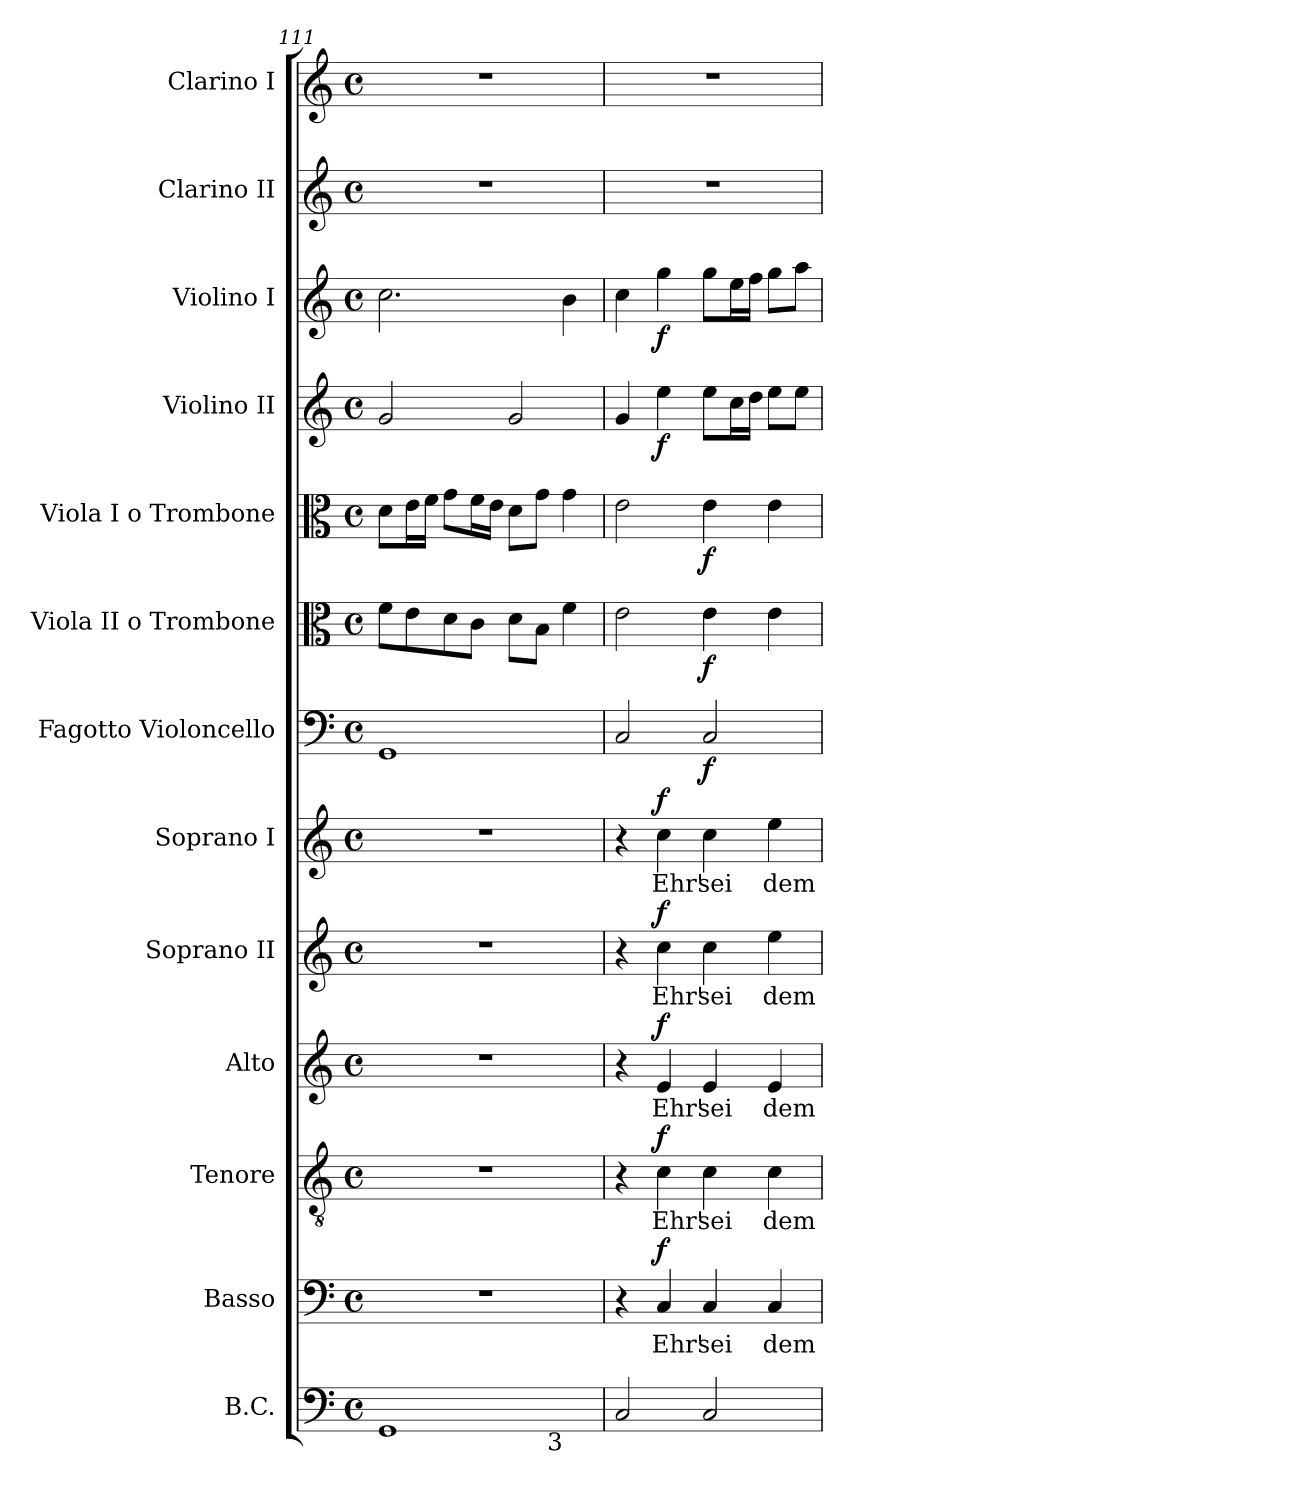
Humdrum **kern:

**kern	**kern	**text	**dynam	**kern	**text	**dynam	**kern	**text	**dynam	**kern	**text	**dynam	**kern	**text	**dynam	**kern	**dynam	**kern	**dynam	**kern	**dynam	**kern	**dynam	**kern	**dynam	**kern	**kern
*part13	*part12	*part12	*part12	*part11	*part11	*part11	*part10	*part10	*part10	*part9	*part9	*part9	*part8	*part8	*part8	*part7	*part7	*part6	*part6	*part5	*part5	*part4	*part4	*part3	*part3	*part2	*part1
*staff13	*staff12	*staff12	*staff12	*staff11	*staff11	*staff11	*staff10	*staff10	*staff10	*staff9	*staff9	*staff9	*staff8	*staff8	*staff8	*staff7	*staff7	*staff6	*staff6	*staff5	*staff5	*staff4	*staff4	*staff3	*staff3	*staff2	*staff1
*I"B.C.	*I"Basso	*	*	*I"Tenore	*	*	*I"Alto	*	*	*I"Soprano II	*	*	*I"Soprano I	*	*	*I"Fagotto Violoncello	*	*I"Viola II o Trombone	*	*I"Viola I o Trombone	*	*I"Violino II	*	*I"Violino I	*	*I"Clarino II	*I"Clarino I
*	*I'B.	*	*	*I'T.	*	*	*	*	*	*I'S.	*	*	*I'S.	*	*	*I'Fg.	*	*I'Vla.	*	*I'Vla.	*	*I'Vln. II	*	*I'Vln. I	*	*	*
*clefF4	*clefF4	*	*	*clefGv2	*	*	*clefG2	*	*	*clefG2	*	*	*clefG2	*	*	*clefF4	*	*clefC3	*	*clefC3	*	*clefG2	*	*clefG2	*	*clefG2	*clefG2
*	*	*	*	*ITrd7c12	*	*	*	*	*	*	*	*	*	*	*	*	*	*	*	*	*	*	*	*	*	*	*
*k[]	*k[]	*	*	*k[]	*	*	*k[]	*	*	*k[]	*	*	*k[]	*	*	*k[]	*	*k[]	*	*k[]	*	*k[]	*	*k[]	*	*k[]	*k[]
*C:	*C:	*	*	*C:	*	*	*C:	*	*	*C:	*	*	*C:	*	*	*C:	*	*C:	*	*C:	*	*C:	*	*C:	*	*C:	*C:
*M4/4	*M4/4	*	*	*M4/4	*	*	*M4/4	*	*	*M4/4	*	*	*M4/4	*	*	*M4/4	*	*M4/4	*	*M4/4	*	*M4/4	*	*M4/4	*	*M4/4	*M4/4
*met(c)	*met(c)	*	*	*met(c)	*	*	*met(c)	*	*	*met(c)	*	*	*met(c)	*	*	*met(c)	*	*met(c)	*	*met(c)	*	*met(c)	*	*met(c)	*	*met(c)	*met(c)
=111	=111	=111	=111	=111	=111	=111	=111	=111	=111	=111	=111	=111	=111	=111	=111	=111	=111	=111	=111	=111	=111	=111	=111	=111	=111	=111	=111
!LO:TX:b:rj:t=4	!	!	!	!	!	!	!	!	!	!	!	!	!	!	!	!	!	!	!	!	!	!	!	!	!	!	!
*^	*	*	*	*	*	*	*	*	*	*	*	*	*	*	*	*	*	*	*	*	*	*	*	*	*	*	*
1GGi	2.ryy	1r	.	.	1r	.	.	1r	.	.	1r	.	.	1r	.	.	1GGi	.	8fi\L	.	8di\L	.	2gi/	.	2.cci\	.	1r	1r
.	.	.	.	.	.	.	.	.	.	.	.	.	.	.	.	.	.	.	8ei\	.	16ei\L	.	.	.	.	.	.	.
.	.	.	.	.	.	.	.	.	.	.	.	.	.	.	.	.	.	.	.	.	16fi\JJ	.	.	.	.	.	.	.
.	.	.	.	.	.	.	.	.	.	.	.	.	.	.	.	.	.	.	8di\	.	8gi\L	.	.	.	.	.	.	.
.	.	.	.	.	.	.	.	.	.	.	.	.	.	.	.	.	.	.	8ci\J	.	16fi\L	.	.	.	.	.	.	.
.	.	.	.	.	.	.	.	.	.	.	.	.	.	.	.	.	.	.	.	.	16ei\JJ	.	.	.	.	.	.	.
.	.	.	.	.	.	.	.	.	.	.	.	.	.	.	.	.	.	.	8di\L	.	8di\L	.	2gi/	.	.	.	.	.
.	.	.	.	.	.	.	.	.	.	.	.	.	.	.	.	.	.	.	8Bi\J	.	8gi\J	.	.	.	.	.	.	.
!	!LO:TX:b:rj:t=3	!	!	!	!	!	!	!	!	!	!	!	!	!	!	!	!	!	!	!	!	!	!	!	!	!	!	!
.	4ryy	.	.	.	.	.	.	.	.	.	.	.	.	.	.	.	.	.	4fi\	.	4gi\	.	.	.	4bi\	.	.	.
*v	*v	*	*	*	*	*	*	*	*	*	*	*	*	*	*	*	*	*	*	*	*	*	*	*	*	*	*	*
!!LO:PB:g=z
=112	=112	=112	=112	=112	=112	=112	=112	=112	=112	=112	=112	=112	=112	=112	=112	=112	=112	=112	=112	=112	=112	=112	=112	=112	=112	=112	=112
2Ci/	4r	.	.	4r	.	.	4r	.	.	4r	.	.	4r	.	.	2Ci/	.	2ei\	.	2ei\	.	4gi/	.	4cci\	.	1r	1r
!	!	!LO:LY:b:color=#000000	!	!	!	!	!	!	!	!	!	!	!	!	!	!	!	!	!	!	!	!	!	!	!	!	!
!	!	!	!	!	!LO:LY:b:color=#000000	!	!	!	!	!	!	!	!	!	!	!	!	!	!	!	!	!	!	!	!	!	!
!	!	!	!	!	!	!	!	!LO:LY:b:color=#000000	!	!	!	!	!	!	!	!	!	!	!	!	!	!	!	!	!	!	!
!	!	!	!	!	!	!	!	!	!	!	!LO:LY:b:color=#000000	!	!	!	!	!	!	!	!	!	!	!	!	!	!	!	!
!	!	!	!	!	!	!	!	!	!	!	!	!	!	!LO:LY:b:color=#000000	!	!	!	!	!	!	!	!	!	!	!	!	!
.	4Ci/	Ehr'	f	4Ci\	Ehr'	f	4ei/	Ehr'	f	4cci\	Ehr'	f	4cci\	Ehr'	f	.	.	.	.	.	.	4eei\	f	4ggi\	f	.	.
!	!	!LO:LY:b:color=#000000	!	!	!	!	!	!	!	!	!	!	!	!	!	!	!	!	!	!	!	!	!	!	!	!	!
!	!	!	!	!	!LO:LY:b:color=#000000	!	!	!	!	!	!	!	!	!	!	!	!	!	!	!	!	!	!	!	!	!	!
!	!	!	!	!	!	!	!	!LO:LY:b:color=#000000	!	!	!	!	!	!	!	!	!	!	!	!	!	!	!	!	!	!	!
!	!	!	!	!	!	!	!	!	!	!	!LO:LY:b:color=#000000	!	!	!	!	!	!	!	!	!	!	!	!	!	!	!	!
!	!	!	!	!	!	!	!	!	!	!	!	!	!	!LO:LY:b:color=#000000	!	!	!	!	!	!	!	!	!	!	!	!	!
2Ci/	4Ci/	sei	.	4Ci\	sei	.	4ei/	sei	.	4cci\	sei	.	4cci\	sei	.	2Ci/	f	4ei\	f	4ei\	f	8eei\L	.	8ggi\L	.	.	.
.	.	.	.	.	.	.	.	.	.	.	.	.	.	.	.	.	.	.	.	.	.	16cci\L	.	16eei\L	.	.	.
.	.	.	.	.	.	.	.	.	.	.	.	.	.	.	.	.	.	.	.	.	.	16ddi\JJ	.	16ffi\JJ	.	.	.
!	!	!LO:LY:b:color=#000000	!	!	!	!	!	!	!	!	!	!	!	!	!	!	!	!	!	!	!	!	!	!	!	!	!
!	!	!	!	!	!LO:LY:b:color=#000000	!	!	!	!	!	!	!	!	!	!	!	!	!	!	!	!	!	!	!	!	!	!
!	!	!	!	!	!	!	!	!LO:LY:b:color=#000000	!	!	!	!	!	!	!	!	!	!	!	!	!	!	!	!	!	!	!
!	!	!	!	!	!	!	!	!	!	!	!LO:LY:b:color=#000000	!	!	!	!	!	!	!	!	!	!	!	!	!	!	!	!
!	!	!	!	!	!	!	!	!	!	!	!	!	!	!LO:LY:b:color=#000000	!	!	!	!	!	!	!	!	!	!	!	!	!
.	4Ci/	dem	.	4Ci\	dem	.	4ei/	dem	.	4eei\	dem	.	4eei\	dem	.	.	.	4ei\	.	4ei\	.	8eei\L	.	8ggi\L	.	.	.
.	.	.	.	.	.	.	.	.	.	.	.	.	.	.	.	.	.	.	.	.	.	8eei\J	.	8aai\J	.	.	.
=	=	=	=	=	=	=	=	=	=	=	=	=	=	=	=	=	=	=	=	=	=	=	=	=	=	=	=
*-	*-	*-	*-	*-	*-	*-	*-	*-	*-	*-	*-	*-	*-	*-	*-	*-	*-	*-	*-	*-	*-	*-	*-	*-	*-	*-	*-
